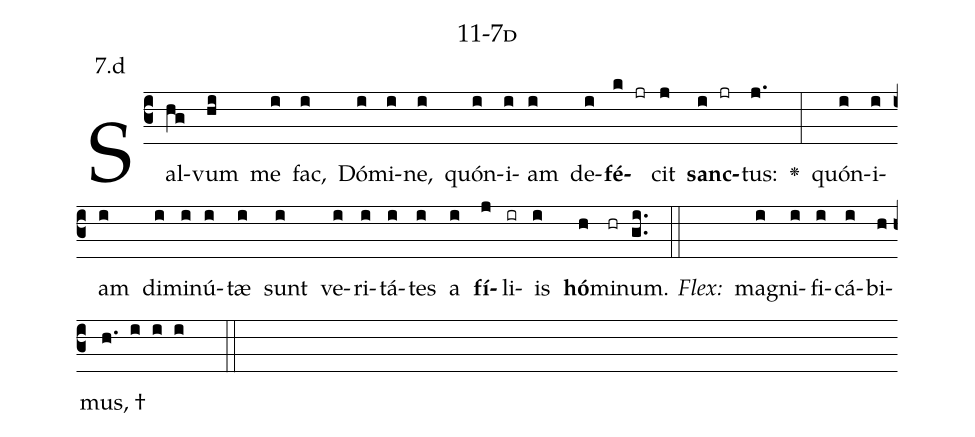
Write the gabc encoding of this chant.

name: 11-7d;
annotation: 7.d;
%%
(c3)Sal(hg)vum(hi) me(i) fac,(i) Dó(i)mi(i)ne,(i) quón(i)i(i)am(i) de(i)<b>fé</b>(k jr)cit(j) <b>sanc</b>(i jr)tus:(j.) <v>\greheightstar</v>(:) quón(i)i(i)am(i) di(i)mi(i)nú(i)tæ(i) sunt(i) ve(i)ri(i)tá(i)tes(i) a(i) <b>fí</b>(j)li(ir)is(i) <b>hó</b>(h)mi(hr)num.(gi..) (::)
<i>Flex:</i>()  ma(i)gni(i)fi(i)cá(i)bi(h)mus, †(h. i i i  ::)

%E(i) u(i) o(j) u(i) a(h) e.(gi..) (::)
